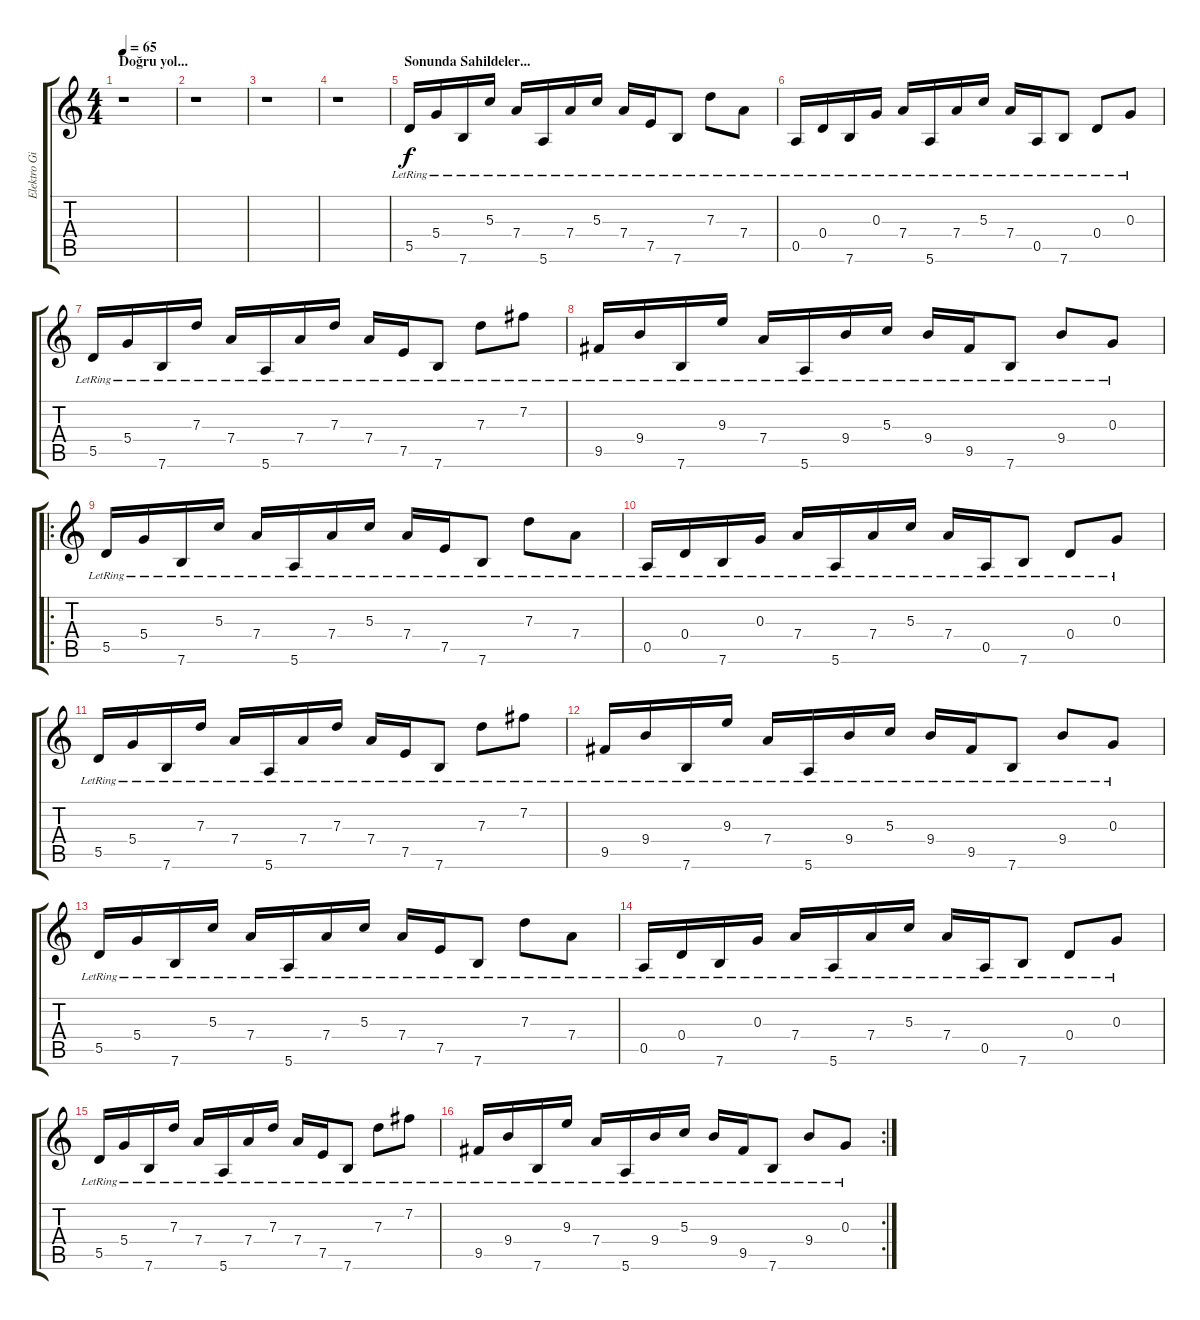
\track ("Elektro Gitar" "Elektro Gi") {instrument electricguitarjazz}
\staff {score tabs}
\tuning (E4 B3 G3 D3 A2 E2) {hide}
\ts (4 4)
\section ("" "Doğru yol...")
\tempo 65
\clef g2
\ks c
r.1{dy f} |
r.1 |
r.1 |
r.1 |
\section ("" "Sonunda Sahildeler...")
5.5{lr}.16 5.4{lr}.16 7.6{lr}.16 5.3{lr}.16 7.4{lr}.16 5.6{lr}.16 7.4{lr}.16 5.3{lr}.16 7.4{lr}.16 7.5{lr}.16 7.6{lr}.8 7.3{lr}.8 7.4{lr}.8 |
0.5{lr}.16 0.4{lr}.16 7.6{lr}.16 0.3{lr}.16 7.4{lr}.16 5.6{lr}.16 7.4{lr}.16 5.3{lr}.16 7.4{lr}.16 0.5{lr}.16 7.6{lr}.8 0.4{lr}.8 0.3{lr}.8 |
5.5{lr}.16 5.4{lr}.16 7.6{lr}.16 7.3{lr}.16 7.4{lr}.16 5.6{lr}.16 7.4{lr}.16 7.3{lr}.16 7.4{lr}.16 7.5{lr}.16 7.6{lr}.8 7.3{lr}.8 7.2{lr}.8 |
9.5{lr}.16 9.4{lr}.16 7.6{lr}.16 9.3{lr}.16 7.4{lr}.16 5.6{lr}.16 9.4{lr}.16 5.3{lr}.16 9.4{lr}.16 9.5{lr}.16 7.6{lr}.8 9.4{lr}.8 0.3{lr}.8 |
\ro
5.5{lr}.16 5.4{lr}.16 7.6{lr}.16 5.3{lr}.16 7.4{lr}.16 5.6{lr}.16 7.4{lr}.16 5.3{lr}.16 7.4{lr}.16 7.5{lr}.16 7.6{lr}.8 7.3{lr}.8 7.4{lr}.8 |
0.5{lr}.16 0.4{lr}.16 7.6{lr}.16 0.3{lr}.16 7.4{lr}.16 5.6{lr}.16 7.4{lr}.16 5.3{lr}.16 7.4{lr}.16 0.5{lr}.16 7.6{lr}.8 0.4{lr}.8 0.3{lr}.8 |
5.5{lr}.16 5.4{lr}.16 7.6{lr}.16 7.3{lr}.16 7.4{lr}.16 5.6{lr}.16 7.4{lr}.16 7.3{lr}.16 7.4{lr}.16 7.5{lr}.16 7.6{lr}.8 7.3{lr}.8 7.2{lr}.8 |
9.5{lr}.16 9.4{lr}.16 7.6{lr}.16 9.3{lr}.16 7.4{lr}.16 5.6{lr}.16 9.4{lr}.16 5.3{lr}.16 9.4{lr}.16 9.5{lr}.16 7.6{lr}.8 9.4{lr}.8 0.3{lr}.8 |
5.5{lr}.16 5.4{lr}.16 7.6{lr}.16 5.3{lr}.16 7.4{lr}.16 5.6{lr}.16 7.4{lr}.16 5.3{lr}.16 7.4{lr}.16 7.5{lr}.16 7.6{lr}.8 7.3{lr}.8 7.4{lr}.8 |
0.5{lr}.16 0.4{lr}.16 7.6{lr}.16 0.3{lr}.16 7.4{lr}.16 5.6{lr}.16 7.4{lr}.16 5.3{lr}.16 7.4{lr}.16 0.5{lr}.16 7.6{lr}.8 0.4{lr}.8 0.3{lr}.8 |
5.5{lr}.16 5.4{lr}.16 7.6{lr}.16 7.3{lr}.16 7.4{lr}.16 5.6{lr}.16 7.4{lr}.16 7.3{lr}.16 7.4{lr}.16 7.5{lr}.16 7.6{lr}.8 7.3{lr}.8 7.2{lr}.8 |
\rc 2
9.5{lr}.16 9.4{lr}.16 7.6{lr}.16 9.3{lr}.16 7.4{lr}.16 5.6{lr}.16 9.4{lr}.16 5.3{lr}.16 9.4{lr}.16 9.5{lr}.16 7.6{lr}.8 9.4{lr}.8 0.3{lr}.8
